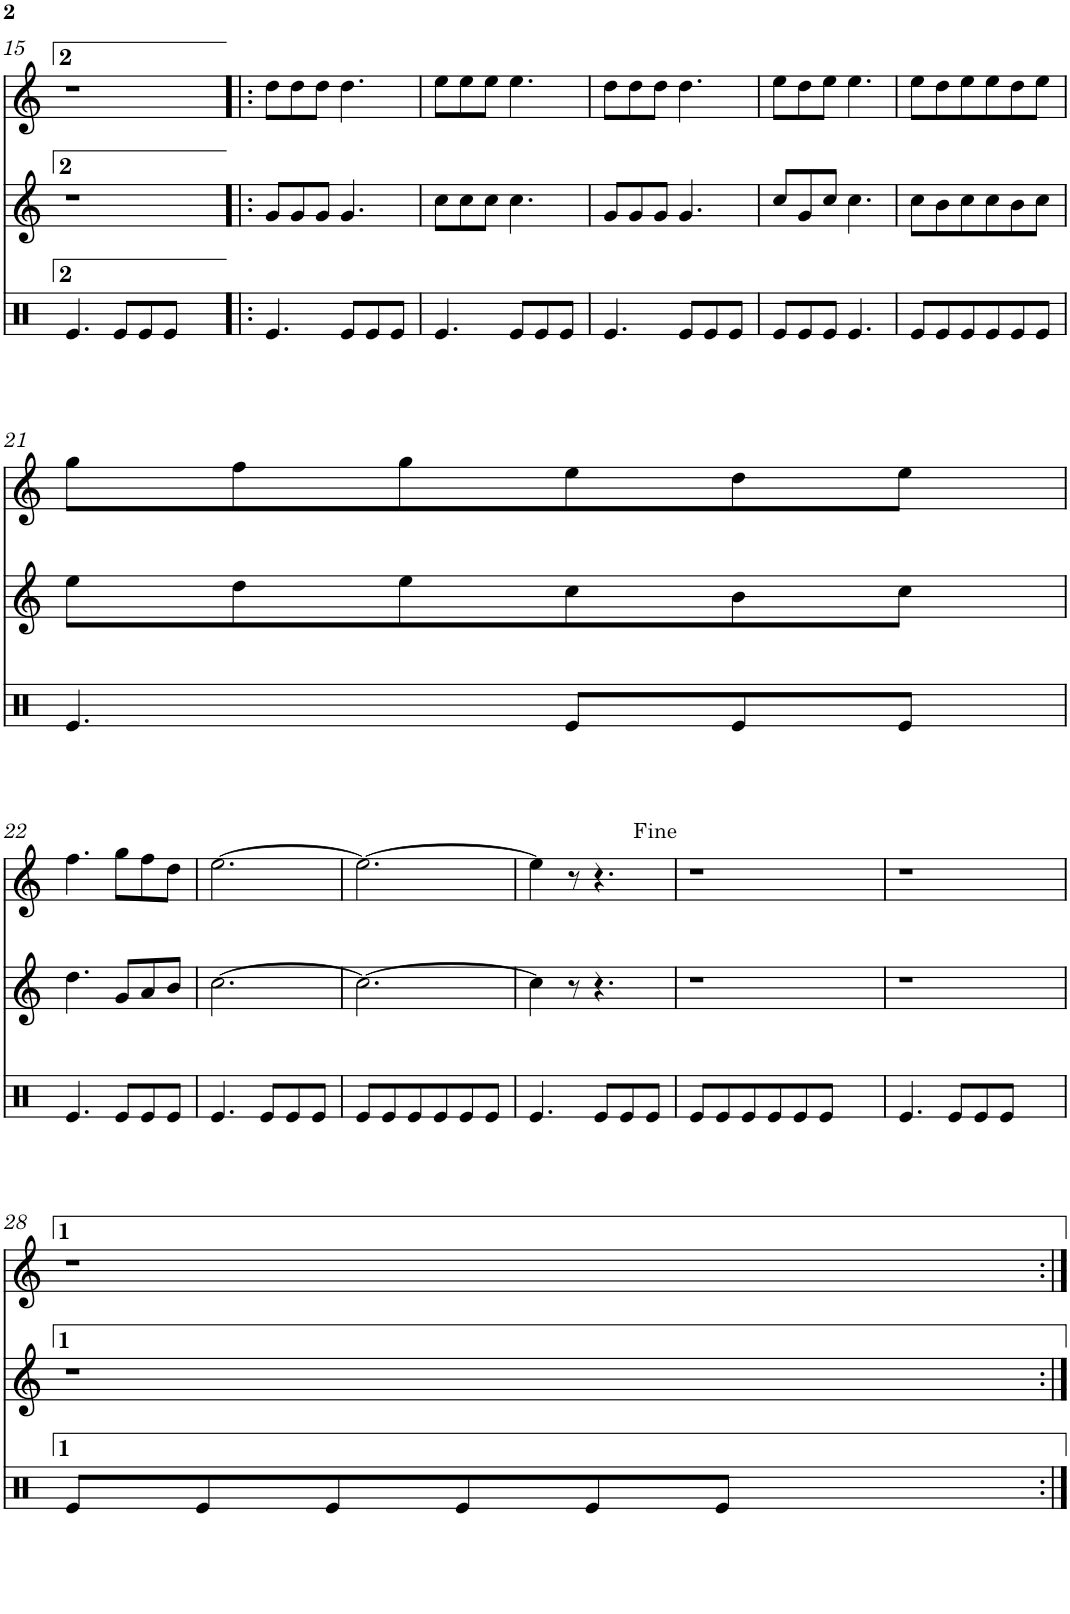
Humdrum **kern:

**kern	**kern	**kern
*part3	*part2	*part1
*staff3	*staff2	*staff1
*I"Timbal	*I"Gralla 2	*I"Gralla 1
!!LO:PB:g=z
*clefX	*clefG2	*clefG2
*k[]	*k[]	*k[]
*M3/8	*M3/8	*M3/8
=15	=15	=15
4.e/	4.r	4.r
8e/L	2ryy	2ryy
8e/	.	.
8e/J	.	.
4ryy	.	.
.	8ryy	8ryy
=16!|:	=16!|:	=16!|:
4.e/	8g/L	8dd\L
.	8g/	8dd\
.	8g/J	8dd\J
8e/L	4.g/	4.dd\
8e/	.	.
8e/J	.	.
=17	=17	=17
4.e/	8cc\L	8ee\L
.	8cc\	8ee\
.	8cc\J	8ee\J
8e/L	4.cc\	4.ee\
8e/	.	.
8e/J	.	.
=18	=18	=18
4.e/	8g/L	8dd\L
.	8g/	8dd\
.	8g/J	8dd\J
8e/L	4.g/	4.dd\
8e/	.	.
8e/J	.	.
=19	=19	=19
8e/L	8cc/L	8ee\L
8e/	8g/	8dd\
8e/J	8cc/J	8ee\J
4.e/	4.cc\	4.ee\
=20	=20	=20
8e/L	8cc\L	8ee\L
8e/	8b\	8dd\
8e/	8cc\	8ee\
8e/	8cc\	8ee\
8e/	8b\	8dd\
8e/J	8cc\J	8ee\J
!!LO:LB:g=z
=21	=21	=21
4.e/	8ee\L	8gg\L
.	8dd\	8ff\
.	8ee\	8gg\
8e/L	8cc\	8ee\
8e/	8b\	8dd\
8e/J	8cc\J	8ee\J
!!LO:LB:g=z
=22	=22	=22
4.e/	4.dd\	4.ff\
8e/L	8g/L	8gg\L
8e/	8a/	8ff\
8e/J	8b/J	8dd\J
=23	=23	=23
4.e/	[4.cc\	[4.ee\
8e/L	4.ryy	4.ryy
8e/	.	.
8e/J	.	.
=24	=24	=24
8e/L	4.cc\_	4.ee\_
8e/	.	.
8e/	.	.
8e/	4.cc\_	4.ee\_
8e/	.	.
8e/J	.	.
=25	=25	=25
4.e/	4cc\]	4ee\]
.	4.cc\_	4.ee\_
8e/L	.	.
8e/	.	.
8e/J	8r	8r
4.ryy	4.r	4.r
=26	=26	=26
8e/L	4.r	4.r
8e/	.	.
8e/	.	.
8e/	2ryy	2ryy
8e/	.	.
8e/J	.	.
4ryy	.	.
.	8ryy	8ryy
=27	=27	=27
4.e/	4.r	4.r
8e/L	2ryy	2ryy
8e/	.	.
8e/J	.	.
4ryy	.	.
.	8ryy	8ryy
!!LO:LB:g=z
=28	=28	=28
8e/L	4.r	4.r
8e/	.	.
8e/	.	.
8e/	2ryy	2ryy
8e/	.	.
8e/J	.	.
4ryy	.	.
.	8ryy	8ryy
=:|!	=:|!	=:|!
*-	*-	*-
